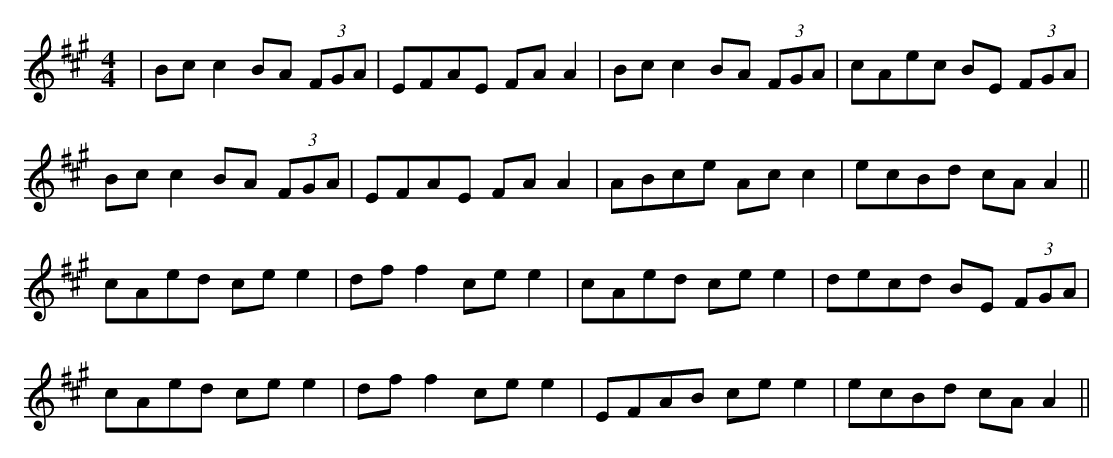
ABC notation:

X:1
M:4/4
K:A
|Bc c2 BA (3FGA|EFAE FA A2|Bc c2 BA (3FGA|cAec BE (3FGA|
Bc c2 BA (3FGA|EFAE FA A2|ABce Ac c2|ecBd cA A2||
cAed ce e2|df f2 ce e2|cAed ce e2|decd BE (3FGA|
cAed ce e2|df f2 ce e2|EFAB ce e2|ecBd cA A2||
